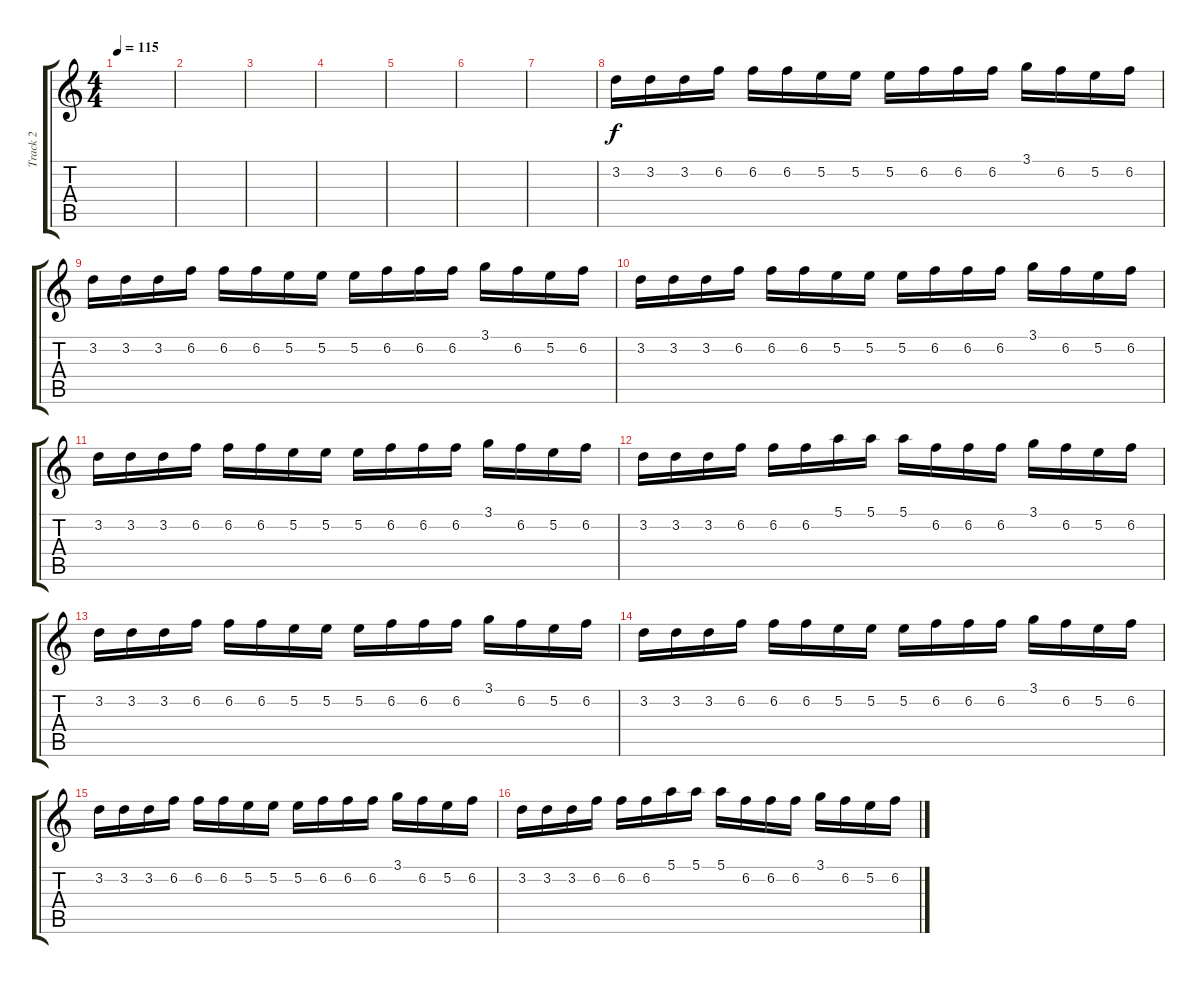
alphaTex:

\track ("Track 2" "Track 2") {instrument distortionguitar}
\staff {score tabs}
\tuning (E4 B3 G3 D3 A2 D2) {hide}
\ts (4 4)
\tempo 115
\clef g2
\ks c
|
|
|
|
|
|
|
3.2.16 3.2.16 3.2.16 6.2.16 6.2.16 6.2.16 5.2.16 5.2.16 5.2.16 6.2.16 6.2.16 6.2.16 3.1.16 6.2.16 5.2.16 6.2.16 |
3.2.16 3.2.16 3.2.16 6.2.16 6.2.16 6.2.16 5.2.16 5.2.16 5.2.16 6.2.16 6.2.16 6.2.16 3.1.16 6.2.16 5.2.16 6.2.16 |
3.2.16 3.2.16 3.2.16 6.2.16 6.2.16 6.2.16 5.2.16 5.2.16 5.2.16 6.2.16 6.2.16 6.2.16 3.1.16 6.2.16 5.2.16 6.2.16 |
3.2.16 3.2.16 3.2.16 6.2.16 6.2.16 6.2.16 5.2.16 5.2.16 5.2.16 6.2.16 6.2.16 6.2.16 3.1.16 6.2.16 5.2.16 6.2.16 |
3.2.16 3.2.16 3.2.16 6.2.16 6.2.16 6.2.16 5.1.16 5.1.16 5.1.16 6.2.16 6.2.16 6.2.16 3.1.16 6.2.16 5.2.16 6.2.16 |
3.2.16 3.2.16 3.2.16 6.2.16 6.2.16 6.2.16 5.2.16 5.2.16 5.2.16 6.2.16 6.2.16 6.2.16 3.1.16 6.2.16 5.2.16 6.2.16 |
3.2.16 3.2.16 3.2.16 6.2.16 6.2.16 6.2.16 5.2.16 5.2.16 5.2.16 6.2.16 6.2.16 6.2.16 3.1.16 6.2.16 5.2.16 6.2.16 |
3.2.16 3.2.16 3.2.16 6.2.16 6.2.16 6.2.16 5.2.16 5.2.16 5.2.16 6.2.16 6.2.16 6.2.16 3.1.16 6.2.16 5.2.16 6.2.16 |
3.2.16 3.2.16 3.2.16 6.2.16 6.2.16 6.2.16 5.1.16 5.1.16 5.1.16 6.2.16 6.2.16 6.2.16 3.1.16 6.2.16 5.2.16 6.2.16
